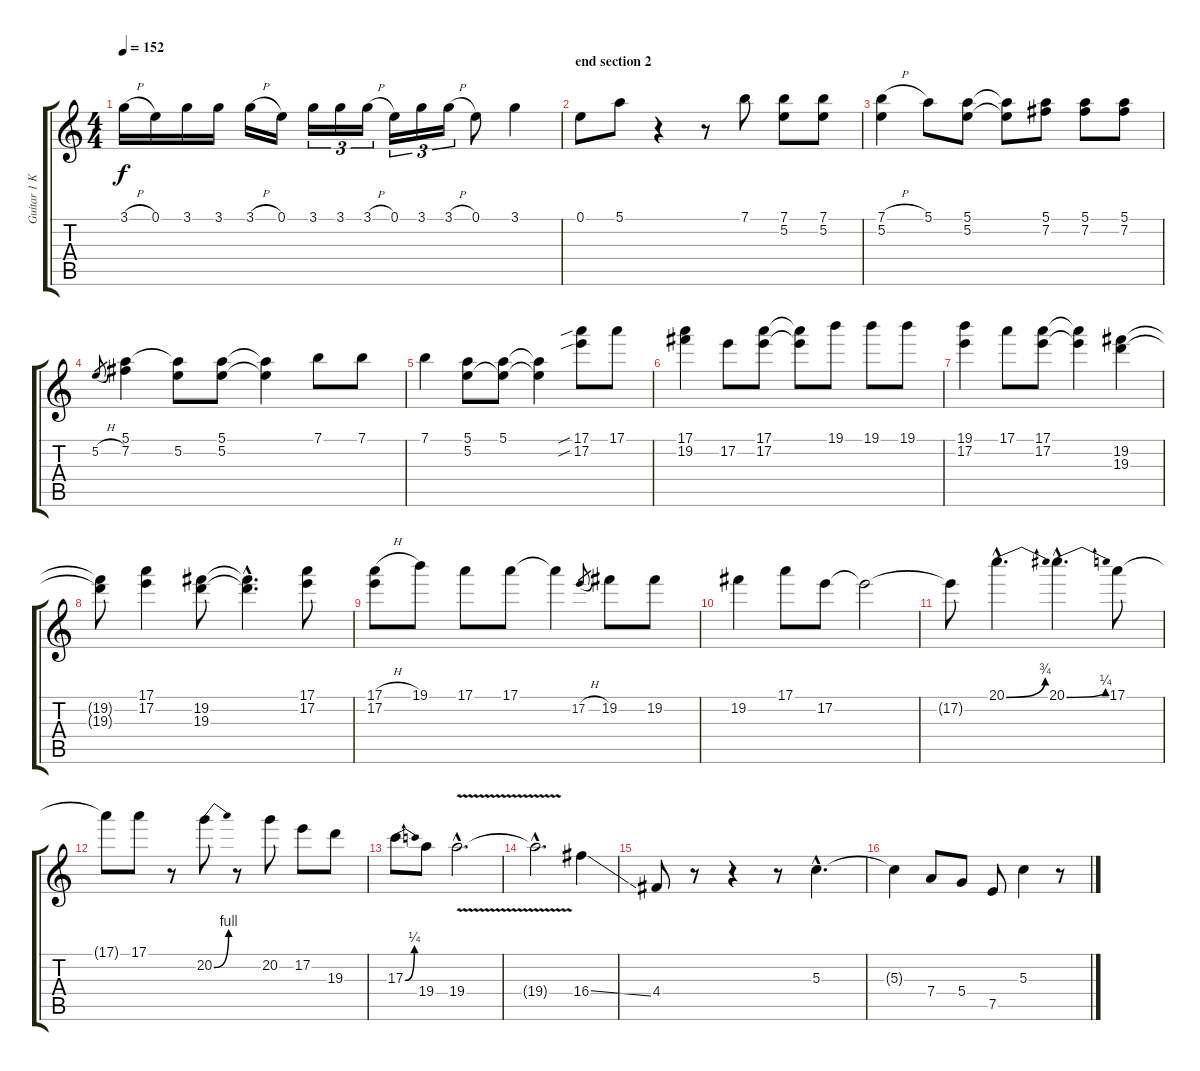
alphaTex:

\track ("Guitar 1 Keith" "Guitar 1 K") {instrument overdrivenguitar}
\staff {score tabs}
\tuning (E4 B3 G3 D3 A2 E2) {hide}
\ts (4 4)
\tempo 152
\clef g2
\ks c
3.1{h}.16{dy f} 0.1.16 3.1.16 3.1.16 3.1{h}.16 0.1.16 3.1.16{tu (3 2)} 3.1.16{tu (3 2)} 3.1{h}.16{tu (3 2)} 0.1.16{tu (3 2)} 3.1.16{tu (3 2)} 3.1{h}.16{tu (3 2)} 0.1.8 3.1.4 |
\section ("" "end section 2")
0.1.8 5.1.8 r.4 r.8 7.1.8 (7.1 5.2).8 (7.1 5.2).8 |
(7.1{h} 5.2).4 5.1.8 (5.1 5.2).8 (5.1{t} 5.2{t}).8 (5.1 7.2).8 (5.1 7.2).8 (5.1 7.2).8 |
5.2{h}.8{gr} (5.1 7.2).4 (5.1{t} 5.2).8 (5.1 5.2).8 (5.1{t} 5.2{t}).4 7.1.8 7.1.8 |
7.1.4 (5.1 5.2).8 (5.1 5.2{t}).8 (5.1{t} 5.2{t}).4 (17.1{sib} 17.2{sib}).8 17.1.8 |
(17.1 19.2).4 17.2.8 (17.1 17.2).8 (17.1{t} 17.2{t}).8 19.1.8 19.1.8 19.1.8 |
(19.1 17.2).4 17.1.8 (17.1 17.2).8 (17.1{t} 17.2{t}).4 (19.2 19.3).4 |
(19.2{t} 19.3{t}).8 (17.1 17.2).4 (19.2 19.3).8 (19.2{hac t} 19.3{hac t}).4{d} (17.1 17.2).8 |
(17.1{h} 17.2).8 19.1.8 17.1.8 17.1.8 17.1{t}.4 17.2{h}.8{gr} 19.2.8 19.2.8 |
19.2.4 17.1.8 17.2.8 17.2{t}.2 |
17.2{t}.8 20.1{be (bend 0 0 60 3) hac}.4{d} 20.1{be (bend 0 0 60 1) hac}.4{d} 17.1.8 |
17.1{t}.8 17.1.8 r.8 20.2{be (bend 0 0 60 4)}.8 r.8 20.2.8 17.2.8 19.3.8 |
17.3{be (bend 0 0 60 1)}.8 19.4.8 19.4{v hac}.2{d} |
19.4{hac t}.2{d} 16.4{ss}.4 |
4.4.8 r.8 r.4 r.8 5.3{hac}.4{d} |
5.3{t}.4 7.4.8 5.4.8 7.5.8 5.3.4 r.8
